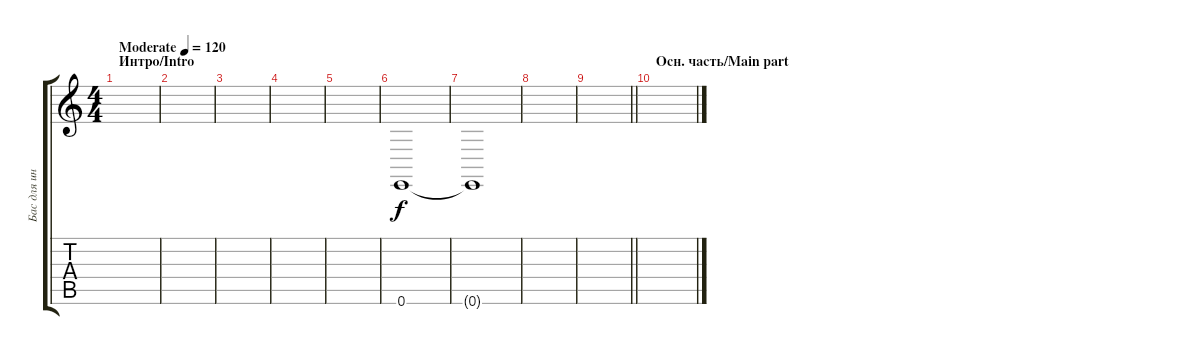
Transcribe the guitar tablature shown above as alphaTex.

\track ("Бас для интро/Bass for intro" "Бас для ин") {instrument pad3polysynth}
\staff {score tabs}
\tuning (E4 B3 G3 D3 A2 E2) {hide}
\ts (4 4)
\section ("" "Интро/Intro")
\tempo (120 "Moderate")
\clef g2
\ks c
|
|
|
|
|
0.6.1 |
0.6{t}.1{volume 4} |
|
\barLineRight lightlight
|
\section ("" "Осн. часть/Main part")
